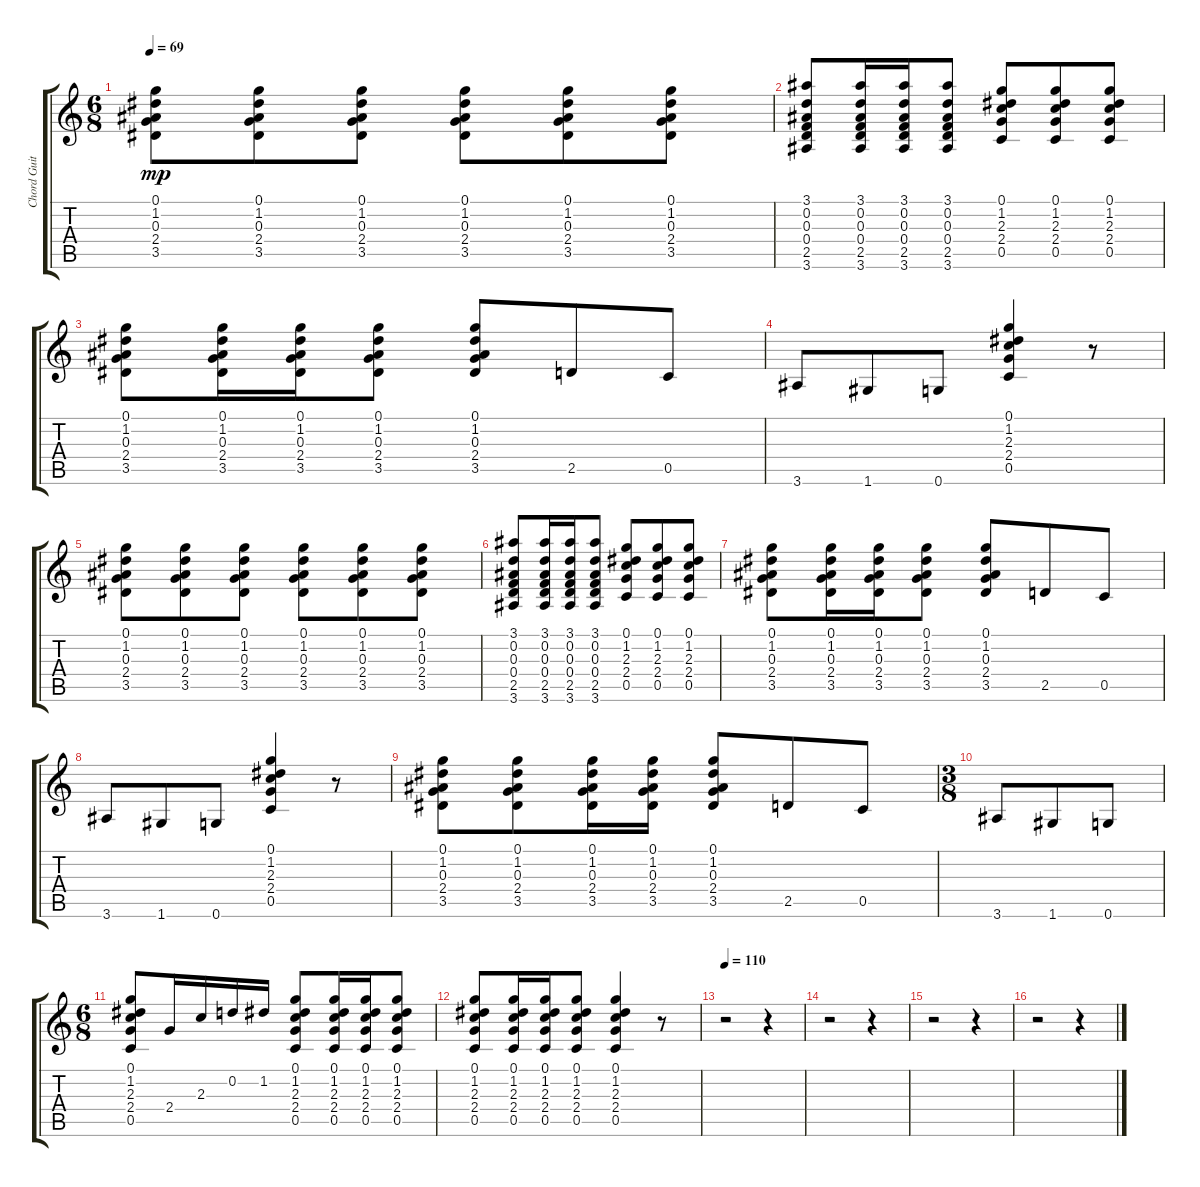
\track ("Chord Guitar" "Chord Guit") {instrument acousticguitarsteel}
\staff {score tabs}
\tuning (G4 D4 Bb3 F3 C3 G2) {hide}
\ts (6 8)
\tempo 69
\clef g2
\ks c
(0.1 1.2 0.3 2.4 3.5).8{dy mp} (0.1 1.2 0.3 2.4 3.5).8 (0.1 1.2 0.3 2.4 3.5).8 (0.1 1.2 0.3 2.4 3.5).8 (0.1 1.2 0.3 2.4 3.5).8 (0.1 1.2 0.3 2.4 3.5).8 |
(3.1 0.2 0.3 0.4 2.5 3.6).8 (3.1 0.2 0.3 0.4 2.5 3.6).16 (3.1 0.2 0.3 0.4 2.5 3.6).16 (3.1 0.2 0.3 0.4 2.5 3.6).8 (0.1 1.2 2.3 2.4 0.5).8 (0.1 1.2 2.3 2.4 0.5).8 (0.1 1.2 2.3 2.4 0.5).8 |
(0.1 1.2 0.3 2.4 3.5).8 (0.1 1.2 0.3 2.4 3.5).16 (0.1 1.2 0.3 2.4 3.5).16 (0.1 1.2 0.3 2.4 3.5).8 (0.1 1.2 0.3 2.4 3.5).8 2.5.8 0.5.8 |
3.6.8 1.6.8 0.6.8 (0.1 1.2 2.3 2.4 0.5).4 r.8 |
(0.1 1.2 0.3 2.4 3.5).8 (0.1 1.2 0.3 2.4 3.5).8 (0.1 1.2 0.3 2.4 3.5).8 (0.1 1.2 0.3 2.4 3.5).8 (0.1 1.2 0.3 2.4 3.5).8 (0.1 1.2 0.3 2.4 3.5).8 |
(3.1 0.2 0.3 0.4 2.5 3.6).8 (3.1 0.2 0.3 0.4 2.5 3.6).16 (3.1 0.2 0.3 0.4 2.5 3.6).16 (3.1 0.2 0.3 0.4 2.5 3.6).8 (0.1 1.2 2.3 2.4 0.5).8 (0.1 1.2 2.3 2.4 0.5).8 (0.1 1.2 2.3 2.4 0.5).8 |
(0.1 1.2 0.3 2.4 3.5).8 (0.1 1.2 0.3 2.4 3.5).16 (0.1 1.2 0.3 2.4 3.5).16 (0.1 1.2 0.3 2.4 3.5).8 (0.1 1.2 0.3 2.4 3.5).8 2.5.8 0.5.8 |
3.6.8 1.6.8 0.6.8 (0.1 1.2 2.3 2.4 0.5).4 r.8 |
(0.1 1.2 0.3 2.4 3.5).8 (0.1 1.2 0.3 2.4 3.5).8 (0.1 1.2 0.3 2.4 3.5).16 (0.1 1.2 0.3 2.4 3.5).16 (0.1 1.2 0.3 2.4 3.5).8 2.5.8 0.5.8 |
\ts (3 8)
3.6.8 1.6.8 0.6.8 |
\ts (6 8)
(0.1 1.2 2.3 2.4 0.5).8 2.4.16 2.3.16 0.2.16 1.2.16 (0.1 1.2 2.3 2.4 0.5).8 (0.1 1.2 2.3 2.4 0.5).16 (0.1 1.2 2.3 2.4 0.5).16 (0.1 1.2 2.3 2.4 0.5).8 |
(0.1 1.2 2.3 2.4 0.5).8 (0.1 1.2 2.3 2.4 0.5).16 (0.1 1.2 2.3 2.4 0.5).16 (0.1 1.2 2.3 2.4 0.5).8 (0.1 1.2 2.3 2.4 0.5).4 r.8 |
\tempo 110
r.2 r.4 |
r.2 r.4 |
r.2 r.4 |
r.2 r.4
